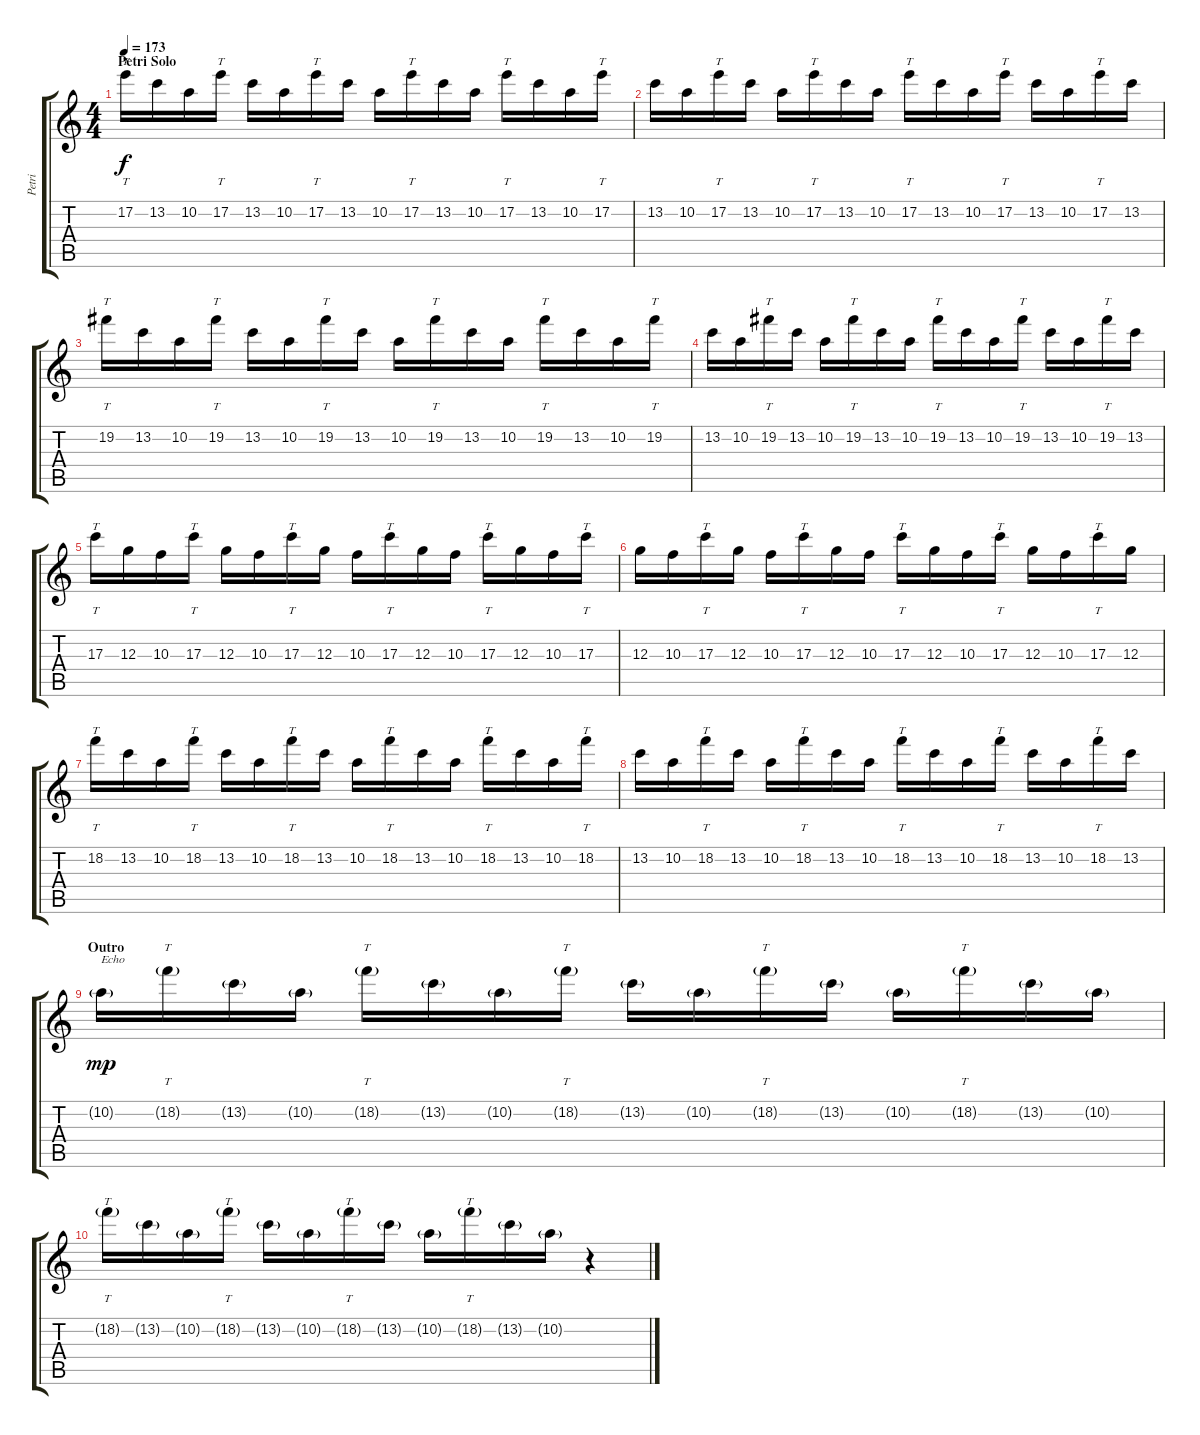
\track ("Petri" "Petri") {instrument distortionguitar}
\staff {score tabs}
\tuning (E4 B3 G3 D3 A2 E2) {hide}
\ts (4 4)
\section ("" "Petri Solo")
\tempo 173
\clef g2
\ks c
17.2.16{tt dy f} 13.2.16 10.2.16 17.2.16{tt} 13.2.16 10.2.16 17.2.16{tt} 13.2.16 10.2.16 17.2.16{tt} 13.2.16 10.2.16 17.2.16{tt} 13.2.16 10.2.16 17.2.16{tt} |
13.2.16 10.2.16 17.2.16{tt} 13.2.16 10.2.16 17.2.16{tt} 13.2.16 10.2.16 17.2.16{tt} 13.2.16 10.2.16 17.2.16{tt} 13.2.16 10.2.16 17.2.16{tt} 13.2.16 |
19.2.16{tt} 13.2.16 10.2.16 19.2.16{tt} 13.2.16 10.2.16 19.2.16{tt} 13.2.16 10.2.16 19.2.16{tt} 13.2.16 10.2.16 19.2.16{tt} 13.2.16 10.2.16 19.2.16{tt} |
13.2.16 10.2.16 19.2.16{tt} 13.2.16 10.2.16 19.2.16{tt} 13.2.16 10.2.16 19.2.16{tt} 13.2.16 10.2.16 19.2.16{tt} 13.2.16 10.2.16 19.2.16{tt} 13.2.16 |
17.3.16{tt} 12.3.16 10.3.16 17.3.16{tt} 12.3.16 10.3.16 17.3.16{tt} 12.3.16 10.3.16 17.3.16{tt} 12.3.16 10.3.16 17.3.16{tt} 12.3.16 10.3.16 17.3.16{tt} |
12.3.16 10.3.16 17.3.16{tt} 12.3.16 10.3.16 17.3.16{tt} 12.3.16 10.3.16 17.3.16{tt} 12.3.16 10.3.16 17.3.16{tt} 12.3.16 10.3.16 17.3.16{tt} 12.3.16 |
18.2.16{tt} 13.2.16 10.2.16 18.2.16{tt} 13.2.16 10.2.16 18.2.16{tt} 13.2.16 10.2.16 18.2.16{tt} 13.2.16 10.2.16 18.2.16{tt} 13.2.16 10.2.16 18.2.16{tt} |
13.2.16 10.2.16 18.2.16{tt} 13.2.16 10.2.16 18.2.16{tt} 13.2.16 10.2.16 18.2.16{tt} 13.2.16 10.2.16 18.2.16{tt} 13.2.16 10.2.16 18.2.16{tt} 13.2.16 |
\section ("" "Outro")
10.2{g}.16{txt "Echo" dy mp} 18.2{g}.16{tt} 13.2{g}.16 10.2{g}.16 18.2{g}.16{tt} 13.2{g}.16 10.2{g}.16 18.2{g}.16{tt} 13.2{g}.16 10.2{g}.16 18.2{g}.16{tt} 13.2{g}.16 10.2{g}.16 18.2{g}.16{tt} 13.2{g}.16 10.2{g}.16 |
18.2{g}.16{tt} 13.2{g}.16 10.2{g}.16 18.2{g}.16{tt} 13.2{g}.16 10.2{g}.16 18.2{g}.16{tt} 13.2{g}.16 10.2{g}.16 18.2{g}.16{tt} 13.2{g}.16 10.2{g}.16 r.4
